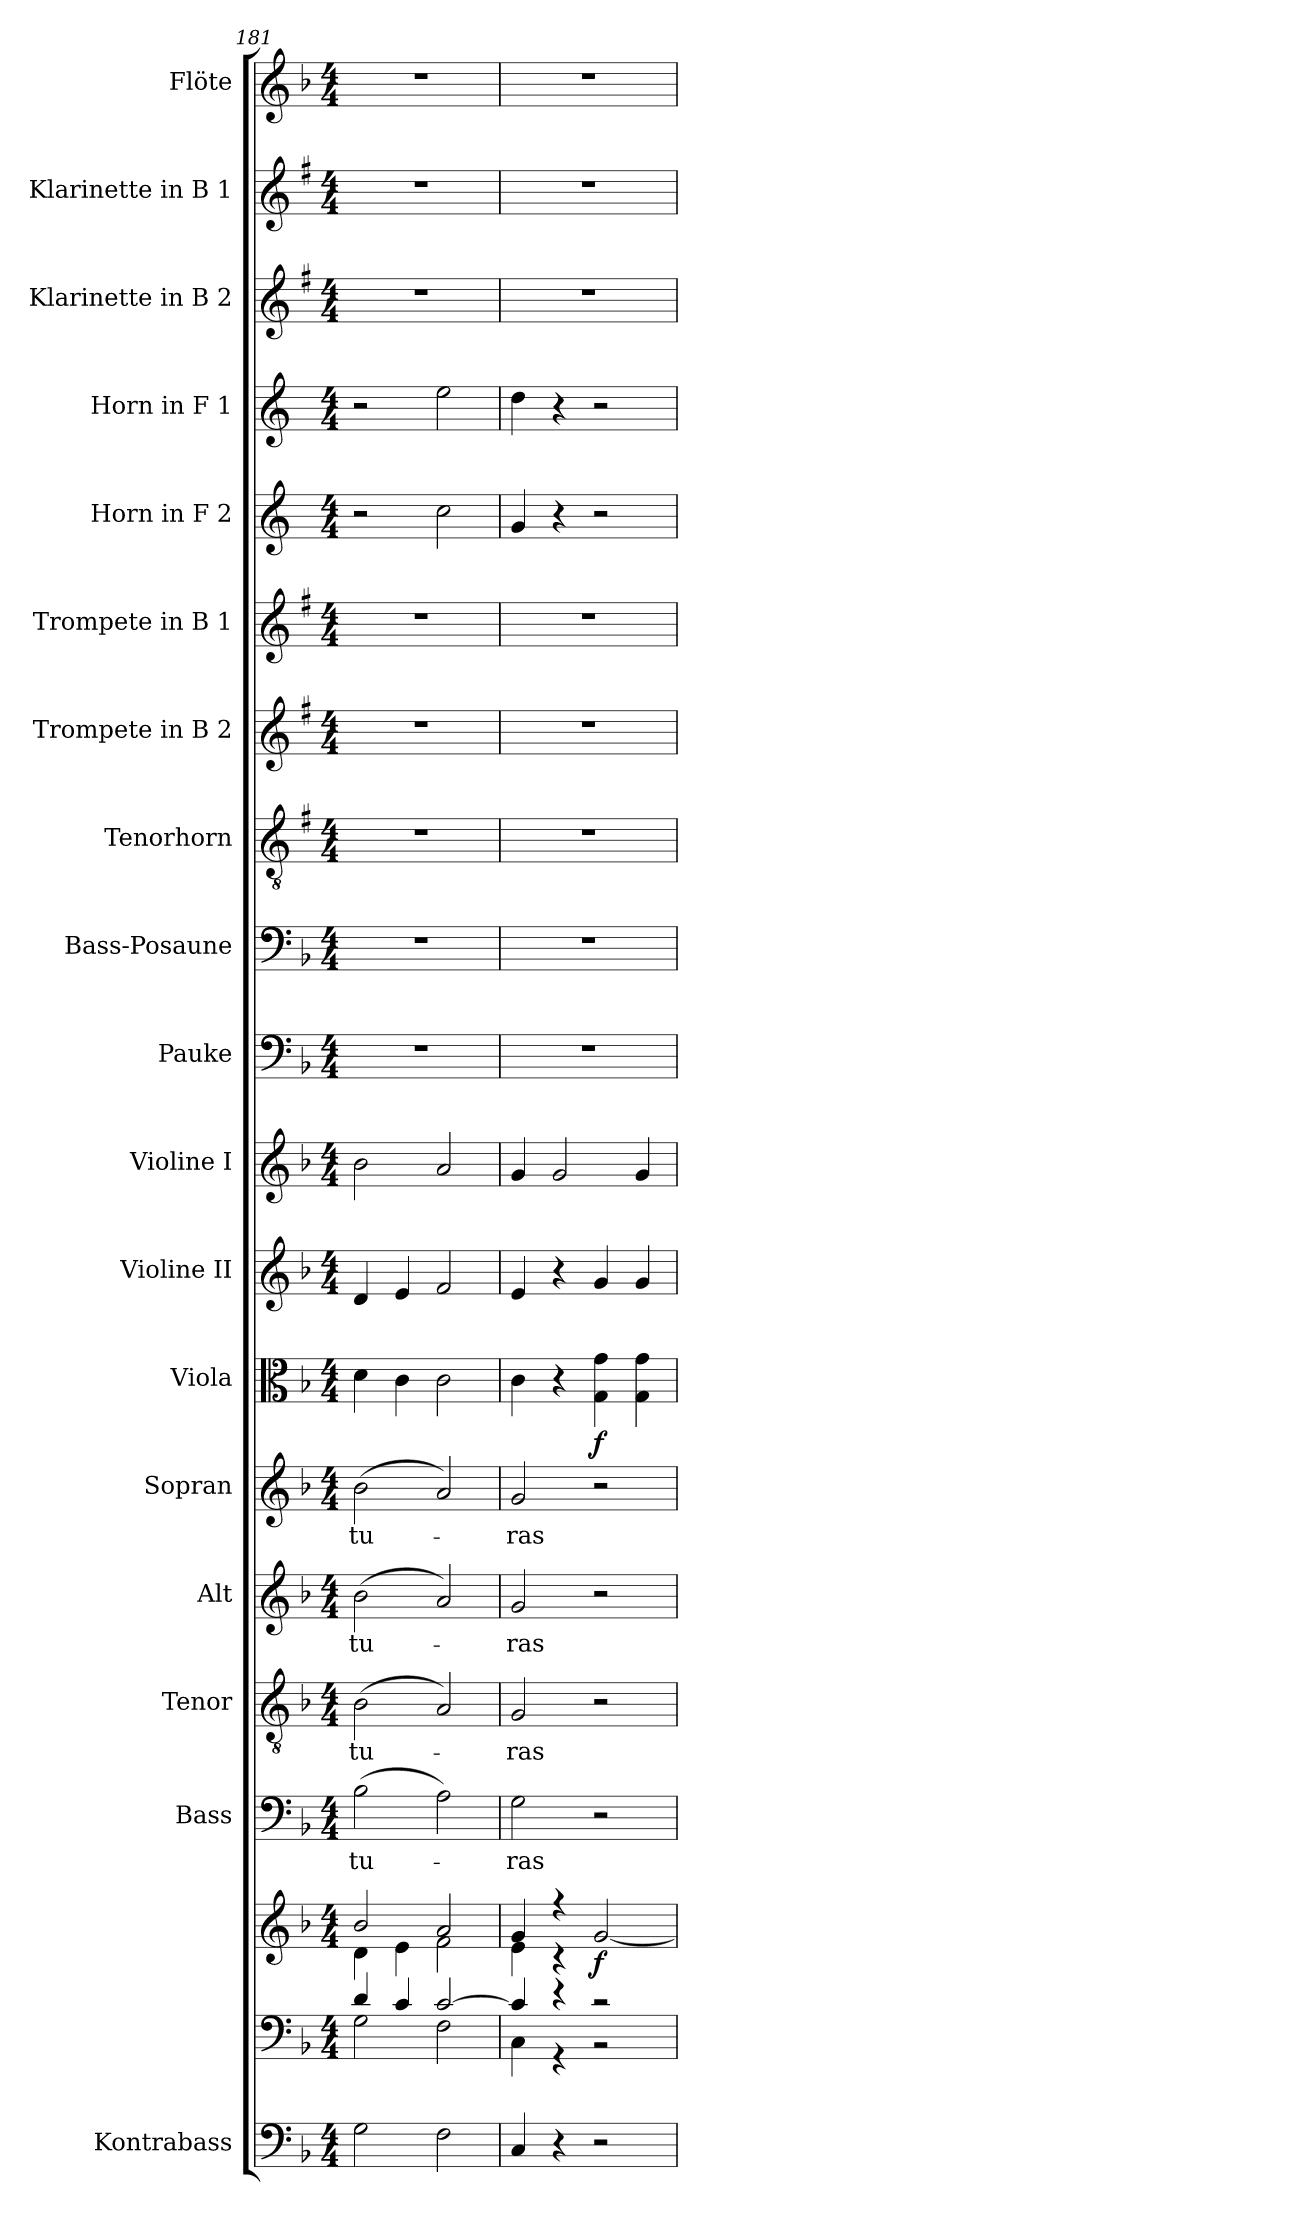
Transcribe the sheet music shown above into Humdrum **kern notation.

**kern	**kern	**kern	**dynam	**kern	**text	**kern	**text	**kern	**text	**kern	**text	**kern	**dynam	**kern	**kern	**kern	**kern	**kern	**kern	**kern	**kern	**kern	**kern	**kern	**kern
*part19	*part18	*part18	*part18	*part17	*part17	*part16	*part16	*part15	*part15	*part14	*part14	*part13	*part13	*part12	*part11	*part10	*part9	*part8	*part7	*part6	*part5	*part4	*part3	*part2	*part1
*staff20	*staff19	*staff18	*staff18/19	*staff17	*staff17	*staff16	*staff16	*staff15	*staff15	*staff14	*staff14	*staff13	*staff13	*staff12	*staff11	*staff10	*staff9	*staff8	*staff7	*staff6	*staff5	*staff4	*staff3	*staff2	*staff1
*I"Kontrabass	*	*	*	*I"Bass	*	*I"Tenor	*	*I"Alt	*	*I"Sopran	*	*I"Viola	*	*I"Violine II	*I"Violine I	*I"Pauke	*I"Bass-Posaune	*I"Tenorhorn	*I"Trompete in B 2	*I"Trompete in B 1	*I"Horn in F 2	*I"Horn in F 1	*I"Klarinette in B 2	*I"Klarinette in B 1	*I"Flöte
*I'Kb.	*	*	*	*I'B	*	*I'T	*	*I'A	*	*I'S	*	*I'Vla.	*	*I'Vl. II	*I'Vl. I	*I'Pk.	*I'B. Pos.	*I'T	*	*	*I'Hrn. 2	*I'Hrn. 1	*	*	*I'Fl.
*clefF4	*clefF4	*clefG2	*	*clefF4	*	*clefGv2	*	*clefG2	*	*clefG2	*	*clefC3	*	*clefG2	*clefG2	*clefF4	*clefF4	*clefGv2	*clefG2	*clefG2	*clefG2	*clefG2	*clefG2	*clefG2	*clefG2
*ITrd7c12	*	*	*	*	*	*	*	*	*	*	*	*	*	*	*	*	*	*ITrd1c2	*ITrd1c2	*ITrd1c2	*ITrd4c7	*ITrd4c7	*ITrd1c2	*ITrd1c2	*
*k[b-]	*k[b-]	*k[b-]	*	*k[b-]	*	*k[b-]	*	*k[b-]	*	*k[b-]	*	*k[b-]	*	*k[b-]	*k[b-]	*k[b-]	*k[b-]	*k[b-]	*k[b-]	*k[b-]	*k[b-]	*k[b-]	*k[b-]	*k[b-]	*k[b-]
*F:	*F:	*F:	*	*F:	*	*F:	*	*F:	*	*F:	*	*F:	*	*F:	*F:	*F:	*F:	*F:	*F:	*F:	*F:	*F:	*F:	*F:	*F:
*M4/4	*M4/4	*M4/4	*	*M4/4	*	*M4/4	*	*M4/4	*	*M4/4	*	*M4/4	*	*M4/4	*M4/4	*M4/4	*M4/4	*M4/4	*M4/4	*M4/4	*M4/4	*M4/4	*M4/4	*M4/4	*M4/4
=181	=181	=181	=181	=181	=181	=181	=181	=181	=181	=181	=181	=181	=181	=181	=181	=181	=181	=181	=181	=181	=181	=181	=181	=181	=181
*	*^	*^	*	*	*	*	*	*	*	*	*	*	*	*	*	*	*	*	*	*	*	*	*	*	*
!	!	!	!	!	!	!	!LO:LY:b	!	!LO:LY:b	!	!LO:LY:b	!	!LO:LY:b	!	!	!	!	!	!	!	!	!	!	!	!	!	!
2GG\	4d/	2G\	2b-/	4d\	.	(>2B-\	-tu-	(>2B-\	-tu-	(>2b-\	-tu-	(>2b-\	-tu-	4d\	.	4d/	2b-\	1r	1r	1r	1r	1r	2r	2r	1r	1r	1r
.	4c/	.	.	4e\	.	.	.	.	.	.	.	.	.	4c\	.	4e/	.	.	.	.	.	.	.	.	.	.	.
2FF\	[>2c/	2F\	2a/	2f\	.	2A\)	.	2A/)	.	2a/)	.	2a/)	.	2c\	.	2f/	2a/	.	.	.	.	.	2f\	2a\	.	.	.
=182	=182	=182	=182	=182	=182	=182	=182	=182	=182	=182	=182	=182	=182	=182	=182	=182	=182	=182	=182	=182	=182	=182	=182	=182	=182	=182	=182
!	!	!	!	!	!	!	!LO:LY:b	!	!LO:LY:b	!	!LO:LY:b	!	!LO:LY:b	!	!	!	!	!	!	!	!	!	!	!	!	!	!
4CC/	4c/]	4C\	4g/	4e\	.	2G\	-ras	2G/	-ras	2g/	-ras	2g/	-ras	4c\	.	4e/	4g/	1r	1r	1r	1r	1r	4c/	4g\	1r	1r	1r
4r	4r	4r	4r	4r	.	.	.	.	.	.	.	.	.	4r	.	4r	2g/	.	.	.	.	.	4r	4r	.	.	.
!	!	!	!	!	!LO:DY:b	!	!	!	!	!	!	!	!	!	!LO:DY:b	!	!	!	!	!	!	!	!	!	!	!	!
2r	2r	2r	[>2g/	2ryy	f	2r	.	2r	.	2r	.	2r	.	4G\ 4g\	f	4g/	.	.	.	.	.	.	2r	2r	.	.	.
.	.	.	.	.	.	.	.	.	.	.	.	.	.	4G\ 4g\	.	4g/	4g/	.	.	.	.	.	.	.	.	.	.
*	*v	*v	*	*	*	*	*	*	*	*	*	*	*	*	*	*	*	*	*	*	*	*	*	*	*	*	*
*	*	*v	*v	*	*	*	*	*	*	*	*	*	*	*	*	*	*	*	*	*	*	*	*	*	*	*
=	=	=	=	=	=	=	=	=	=	=	=	=	=	=	=	=	=	=	=	=	=	=	=	=	=
*-	*-	*-	*-	*-	*-	*-	*-	*-	*-	*-	*-	*-	*-	*-	*-	*-	*-	*-	*-	*-	*-	*-	*-	*-	*-
